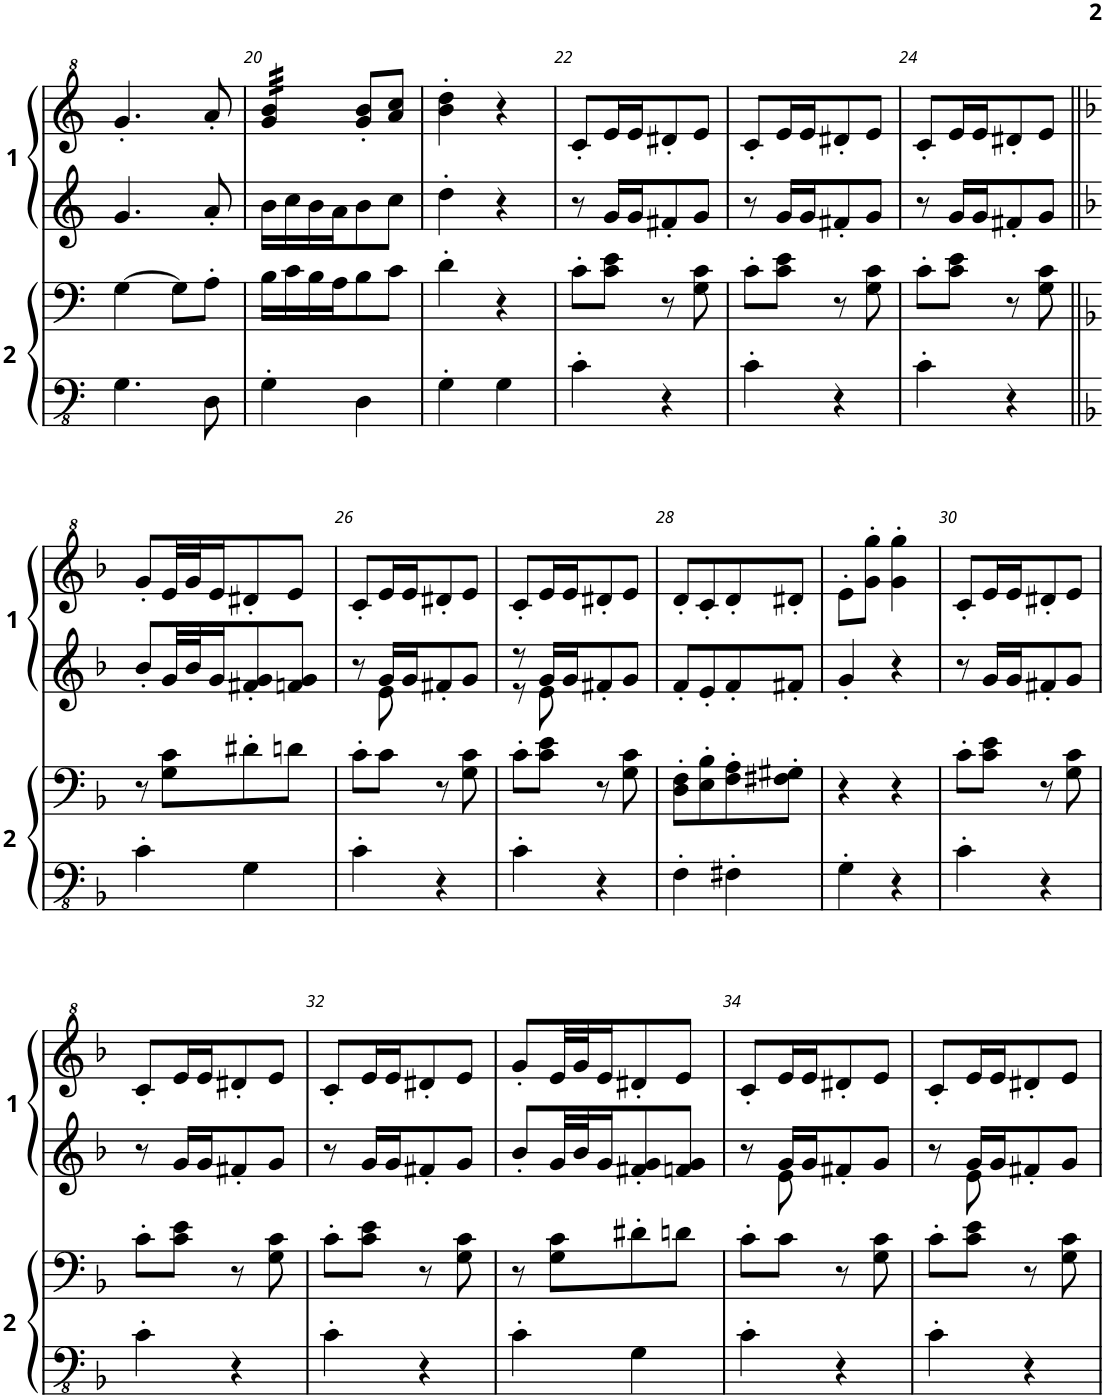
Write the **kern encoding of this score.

**kern	**kern	**kern	**kern
*part2	*part2	*part1	*part1
*staff4	*staff3	*staff2	*staff1
*I"Player 2	*	*I"Player 1	*
!!LO:PB:g=z
*clefFv4	*clefF4	*clefG2	*clefG^2
*k[]	*k[]	*k[]	*k[]
*M4/8	*M4/8	*M4/8	*M4/8
=19	=19	=19	=19
4.GG\	[4G\	4.g/	4.gg'/
.	8G\L]	.	.
8DD\	8A'\J	8a'/	8aa'/
=20	=20	=20	=20
*	*	*	*tremolo
4GG'\	16B\LL	16b\LL	32gg/ 32bb/LLL
.	.	.	32gg/ 32bb/
.	16c\	16cc\	32gg/ 32bb/
.	.	.	32gg/ 32bb/
.	16B\	16b\	32gg/ 32bb/
.	.	.	32gg/ 32bb/
.	16A\J	16a\J	32gg/ 32bb/
.	.	.	32gg/ 32bb/JJJ
*	*	*	*Xtremolo
4DD\	8B\	8b\	8gg/' 8bb/'L
.	8c\J	8cc\J	8aa/ 8ccc/J
=21	=21	=21	=21
4GG'\	4d'\	4dd'\	4bb\' 4ddd\'
4GG\	4r	4r	4r
=22	=22	=22	=22
4C'\	8c'\L	8r	8cc'/L
.	8c\ 8e\J	16g/LL	16ee/L
.	.	16g/J	16ee/J
4r	8r	8f#X'/	8dd#X'/
.	8G\ 8c\	8g/J	8ee/J
=23	=23	=23	=23
4C'\	8c'\L	8r	8cc'/L
.	8c\ 8e\J	16g/LL	16ee/L
.	.	16g/J	16ee/J
4r	8r	8f#X'/	8dd#X'/
.	8G\ 8c\	8g/J	8ee/J
=24	=24	=24	=24
4C'\	8c'\L	8r	8cc'/L
.	8c\ 8e\J	16g/LL	16ee/L
.	.	16g/J	16ee/J
4r	8r	8f#X'/	8dd#X'/
.	8G\ 8c\	8g/J	8ee/J
!!LO:LB:g=z
=25||	=25||	=25||	=25||
*k[b-]	*k[b-]	*k[b-]	*k[b-]
4C'\	8r	8b-'/L	8gg'/L
.	8G\ 8c\L	32g/LL	32ee/LL
.	.	32b-/J	32gg/J
.	.	16g/J	16ee/J
4GG\	8d#X'\	8f#X/' 8g/'	8dd#X'/
.	8dn\J	8fn/ 8g/J	8ee/J
=26	=26	=26	=26
*	*	*^	*
4C'\	8c'\L	8r	8ryy	8cc'/L
.	8c\J	16g/LL	8e\	16ee/L
.	.	16g/J	.	16ee/J
4r	8r	8f#X'/	4ryy	8dd#X'/
.	8G\ 8c\	8g/J	.	8ee/J
=27	=27	=27	=27	=27
4C'\	8c'\L	8r	8r	8cc'/L
.	8c\ 8e\J	16g/LL	8e\	16ee/L
.	.	16g/J	.	16ee/J
4r	8r	8f#X'/	4ryy	8dd#X'/
.	8G\ 8c\	8g/J	.	8ee/J
*	*	*v	*v	*
=28	=28	=28	=28
4FF'\	8D\' 8F\'L	8f'/L	8dd'/L
.	8E\' 8B-\'	8e'/	8cc'/
4FF#X'\	8F\' 8A\'	8f'/	8dd'/
.	8F#X\' 8G#X\'J	8f#X'/J	8dd#X'/J
=29	=29	=29	=29
4GG'\	4r	4g'/	8ee'\L
.	.	.	8gg\' 8ggg\'J
4r	4r	4r	4gg\' 4ggg\'
=30	=30	=30	=30
4C'\	8c'\L	8r	8cc'/L
.	8c\ 8e\J	16g/LL	16ee/L
.	.	16g/J	16ee/J
4r	8r	8f#X'/	8dd#X'/
.	8G\ 8c\	8g/J	8ee/J
!!LO:LB:g=z
=31	=31	=31	=31
4C'\	8c'\L	8r	8cc'/L
.	8c\ 8e\J	16g/LL	16ee/L
.	.	16g/J	16ee/J
4r	8r	8f#X'/	8dd#X'/
.	8G\ 8c\	8g/J	8ee/J
=32	=32	=32	=32
4C'\	8c'\L	8r	8cc'/L
.	8c\ 8e\J	16g/LL	16ee/L
.	.	16g/J	16ee/J
4r	8r	8f#X'/	8dd#X'/
.	8G\ 8c\	8g/J	8ee/J
=33	=33	=33	=33
4C'\	8r	8b-'/L	8gg'/L
.	8G\ 8c\L	32g/LL	32ee/LL
.	.	32b-/J	32gg/J
.	.	16g/J	16ee/J
4GG\	8d#X'\	8f#X/' 8g/'	8dd#X'/
.	8dn\J	8fn/ 8g/J	8ee/J
=34	=34	=34	=34
*	*	*^	*
4C'\	8c'\L	8r	8ryy	8cc'/L
.	8c\J	16g/LL	8e\	16ee/L
.	.	16g/J	.	16ee/J
4r	8r	8f#X'/	4ryy	8dd#X'/
.	8G\ 8c\	8g/J	.	8ee/J
=35	=35	=35	=35	=35
4C'\	8c'\L	8r	8ryy	8cc'/L
.	8c\ 8e\J	16g/LL	8e\	16ee/L
.	.	16g/J	.	16ee/J
4r	8r	8f#X'/	4ryy	8dd#X'/
.	8G\ 8c\	8g/J	.	8ee/J
*	*	*v	*v	*
=	=	=	=
*-	*-	*-	*-
